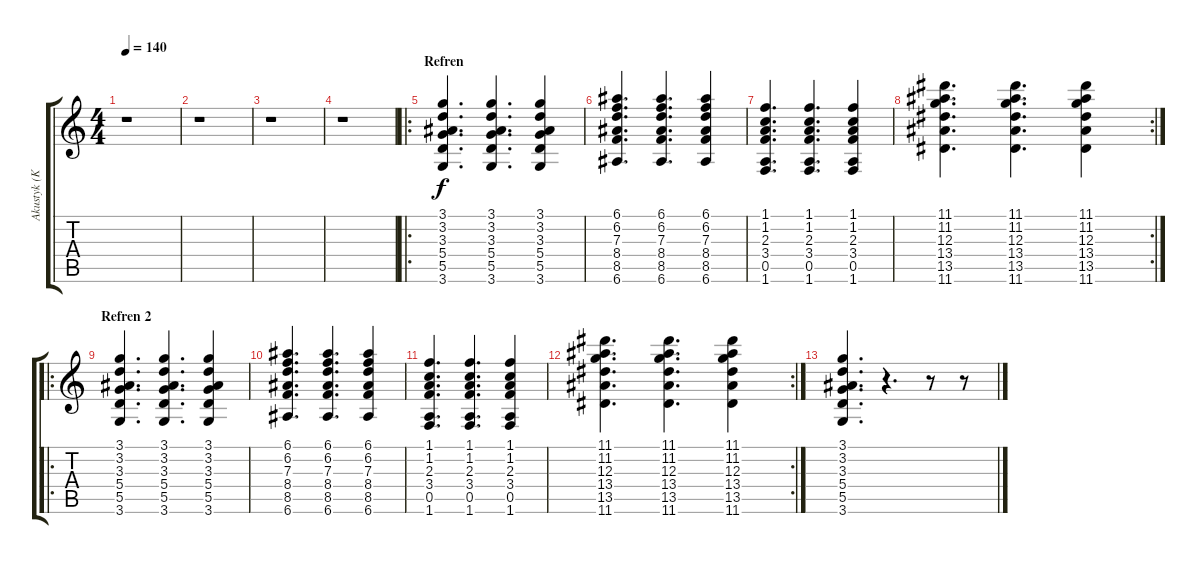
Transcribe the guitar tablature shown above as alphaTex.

\track ("Akustyk (Kasia)" "Akustyk (K") {instrument acousticguitarsteel}
\staff {score tabs}
\tuning (E4 B3 G3 D3 A2 E2) {hide}
\ts (4 4)
\tempo 140
\clef g2
\ks c
r.1{dy f} |
r.1 |
r.1 |
r.1 |
\ro
\section ("" "Refren")
(3.1 3.2 3.3 5.4 5.5 3.6).4{d} (3.1 3.2 3.3 5.4 5.5 3.6).4{d} (3.1 3.2 3.3 5.4 5.5 3.6).4 |
(6.1 6.2 7.3 8.4 8.5 6.6).4{d} (6.1 6.2 7.3 8.4 8.5 6.6).4{d} (6.1 6.2 7.3 8.4 8.5 6.6).4 |
(1.1 1.2 2.3 3.4 0.5 1.6).4{d} (1.1 1.2 2.3 3.4 0.5 1.6).4{d} (1.1 1.2 2.3 3.4 0.5 1.6).4 |
\rc 2
(11.1 11.2 12.3 13.4 13.5 11.6).4{d} (11.1 11.2 12.3 13.4 13.5 11.6).4{d} (11.1 11.2 12.3 13.4 13.5 11.6).4 |
\ro
\section ("" "Refren 2")
(3.1 3.2 3.3 5.4 5.5 3.6).4{d} (3.1 3.2 3.3 5.4 5.5 3.6).4{d} (3.1 3.2 3.3 5.4 5.5 3.6).4 |
(6.1 6.2 7.3 8.4 8.5 6.6).4{d} (6.1 6.2 7.3 8.4 8.5 6.6).4{d} (6.1 6.2 7.3 8.4 8.5 6.6).4 |
(1.1 1.2 2.3 3.4 0.5 1.6).4{d} (1.1 1.2 2.3 3.4 0.5 1.6).4{d} (1.1 1.2 2.3 3.4 0.5 1.6).4 |
\rc 2
(11.1 11.2 12.3 13.4 13.5 11.6).4{d} (11.1 11.2 12.3 13.4 13.5 11.6).4{d} (11.1 11.2 12.3 13.4 13.5 11.6).4 |
(3.1 3.2 3.3 5.4 5.5 3.6).4{d} r.4{d} r.8 r.8
